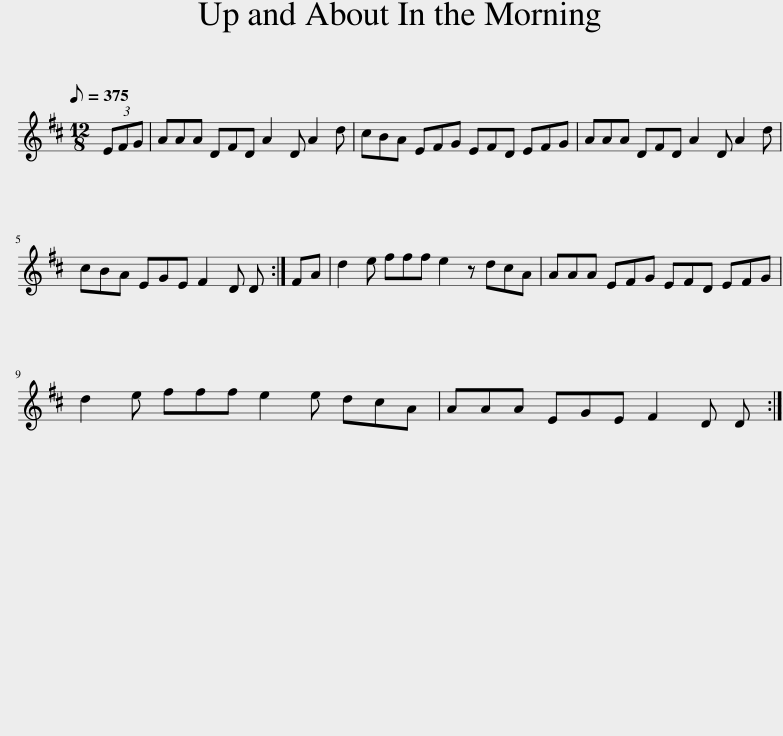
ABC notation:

X:1
L:1/8
Q:1/8=375
M:12/8
I:linebreak $
K:D
V:1 treble
V:1
 (3EFG | AAA DFD A2 D A2 d | cBA EFG EFD EFG | AAA DFD A2 D A2 d |$ cBA EGE F2 D D :| %5
 FA | d2 e fff e2 z dcA | AAA EFG EFD EFG |$ d2 e fff e2 e dcA | AAA EGE F2 D D :| %10
